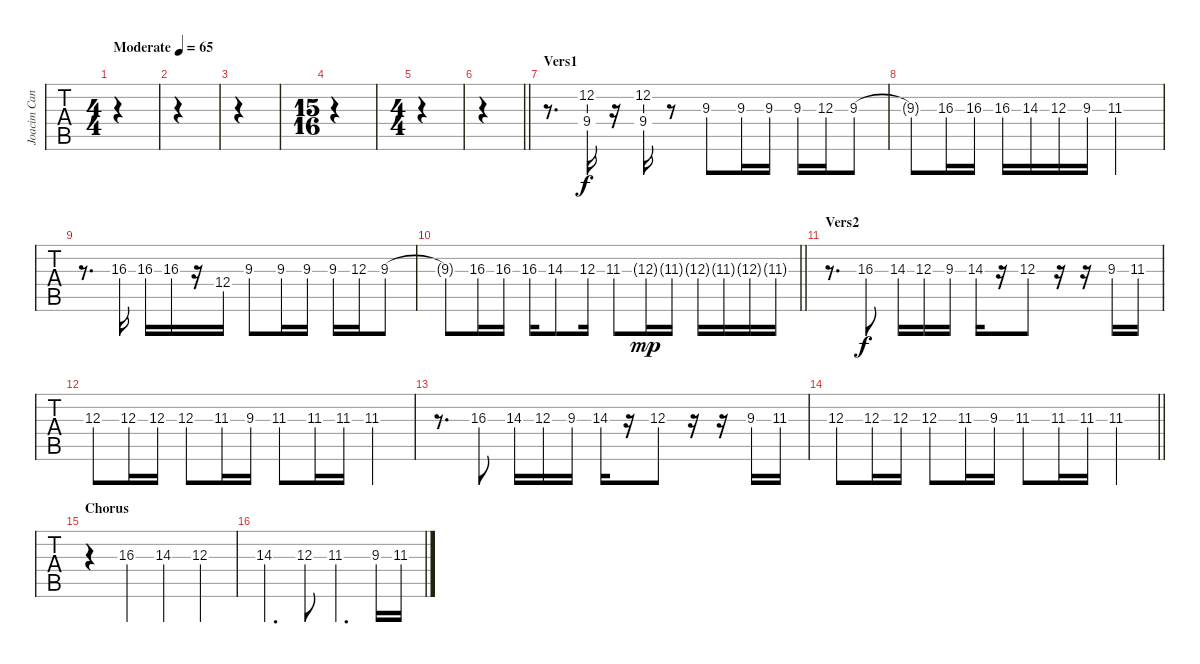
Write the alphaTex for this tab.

\track ("Joacim Cans" "Joacim Can") {instrument distortionguitar}
\staff {tabs}
\tuning (E4 B3 G3 D3 A2 E2) {hide}
\ts (4 4)
\tempo (65 "Moderate")
\clef g2
\ks c
|
|
|
\ts (15 16)
|
\ts (4 4)
|
\barLineRight lightlight
|
\section ("" "Vers1")
r.8{d} (12.2 9.4).16 r.16 (12.2 9.4).16 r.8 9.3.8 9.3.16 9.3.16 9.3.16 12.3.16 9.3.8 |
9.3{t}.8 16.3.16 16.3.16 16.3.16 14.3.16 12.3.16 9.3.16 11.3.2 |
r.8{d} 16.3.16 16.3.16 16.3.16 r.16 12.4.16 9.3.8 9.3.16 9.3.16 9.3.16 12.3.16 9.3.8 |
\barLineRight lightlight
9.3{t}.8 16.3.16 16.3.16 16.3.16 14.3.8 12.3.16 11.3.8 12.3{g}.16{dy mp} 11.3{g}.16 12.3{g}.16 11.3{g}.16 12.3{g}.16 11.3{g}.16 |
\section ("" "Vers2")
r.8{d} 16.3.8{dy f} 14.3.16 12.3.16 9.3.16 14.3.16 r.16 12.3.8 r.16 r.16 9.3.16 11.3.16 |
12.3.8 12.3.16 12.3.16 12.3.8 11.3.16 9.3.16 11.3.8 11.3.16 11.3.16 11.3.4 |
r.8{d} 16.3.8 14.3.16 12.3.16 9.3.16 14.3.16 r.16 12.3.8 r.16 r.16 9.3.16 11.3.16 |
\barLineRight lightlight
12.3.8 12.3.16 12.3.16 12.3.8 11.3.16 9.3.16 11.3.8 11.3.16 11.3.16 11.3.4 |
\section ("" "Chorus")
r.4 16.3.4 14.3.4 12.3.4 |
14.3.4{d} 12.3.8 11.3.4{d} 9.3.16 11.3.16
